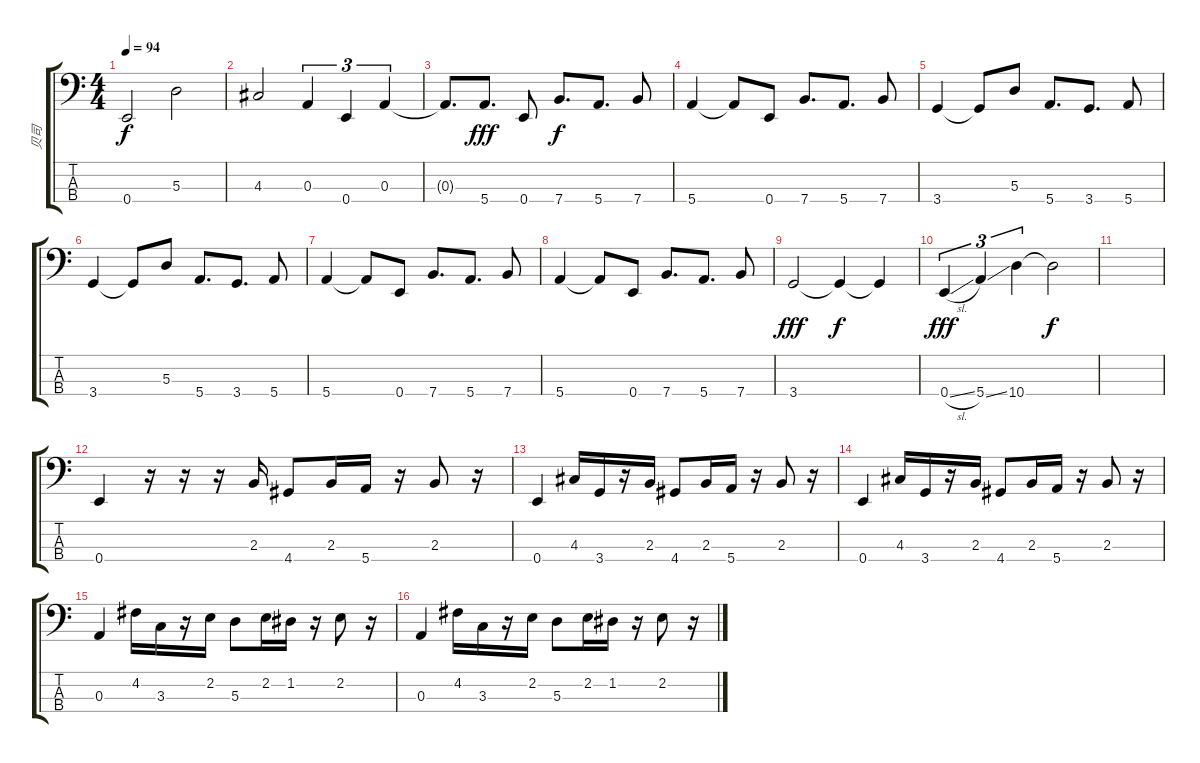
\track ("贝司" "贝司") {instrument electricbassfinger}
\staff {score tabs}
\tuning (G2 D2 A1 E1) {hide}
\ts (4 4)
\tempo 94
\clef f4
\ks c
0.4.2{dy f} 5.3.2 |
4.3.2 0.3.4{tu (3 2)} 0.4.4{tu (3 2)} 0.3.4{tu (3 2)} |
0.3{t}.8{d} 5.4.8{d dy fff} 0.4.8 7.4.8{d dy f} 5.4.8{d} 7.4.8 |
5.4.4 5.4{t}.8 0.4.8 7.4.8{d} 5.4.8{d} 7.4.8 |
3.4.4 3.4{t}.8 5.3.8 5.4.8{d} 3.4.8{d} 5.4.8 |
3.4.4 3.4{t}.8 5.3.8 5.4.8{d} 3.4.8{d} 5.4.8 |
5.4.4 5.4{t}.8 0.4.8 7.4.8{d} 5.4.8{d} 7.4.8 |
5.4.4 5.4{t}.8 0.4.8 7.4.8{d} 5.4.8{d} 7.4.8 |
3.4.2{dy fff} 3.4{t}.4{dy f} 3.4{t}.4 |
0.4{sl}.4{tu (3 2) dy fff} 5.4{ss}.4{tu (3 2)} 10.4.4{tu (3 2)} 10.4{t}.2{dy f} |
|
0.4.4 r.16 r.16 r.16 2.3.16 4.4.8 2.3.16 5.4.16 r.16 2.3.8 r.16 |
0.4.4 4.3.16 3.4.16 r.16 2.3.16 4.4.8 2.3.16 5.4.16 r.16 2.3.8 r.16 |
0.4.4 4.3.16 3.4.16 r.16 2.3.16 4.4.8 2.3.16 5.4.16 r.16 2.3.8 r.16 |
0.3.4 4.2.16 3.3.16 r.16 2.2.16 5.3.8 2.2.16 1.2.16 r.16 2.2.8 r.16 |
0.3.4 4.2.16 3.3.16 r.16 2.2.16 5.3.8 2.2.16 1.2.16 r.16 2.2.8 r.16
